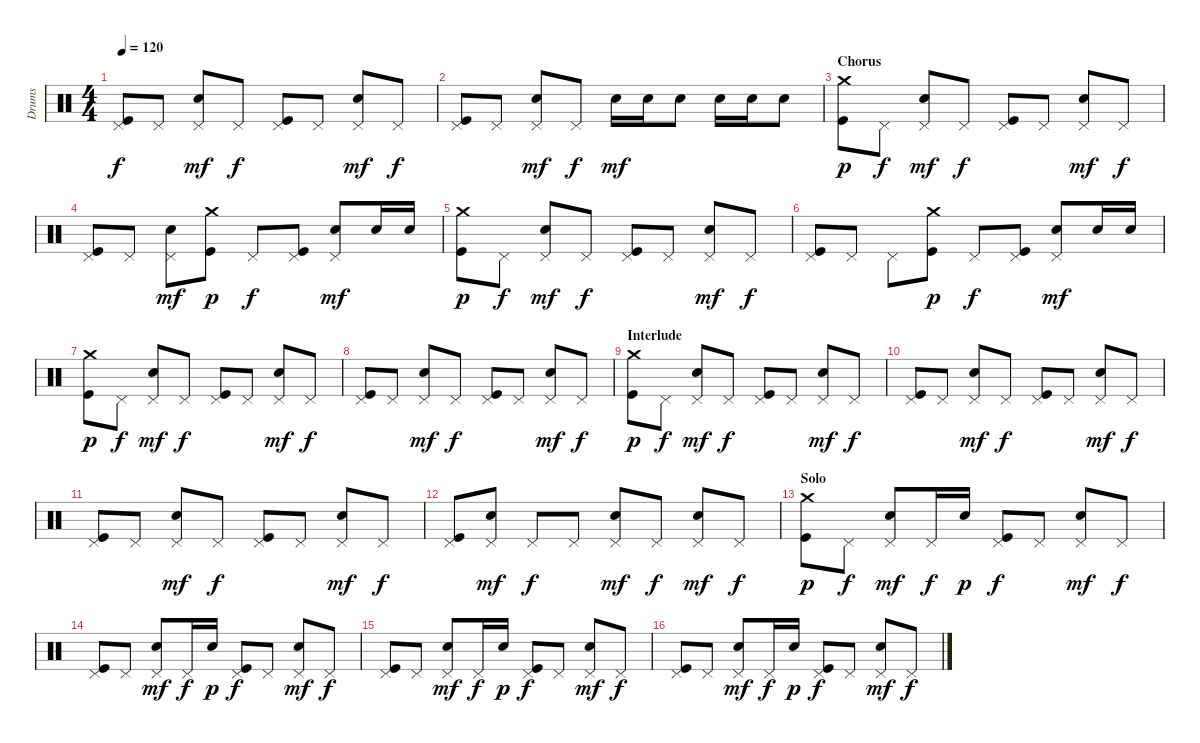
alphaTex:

\track ("Drums" "Drums") {instrument percussion}
\staff {score}
\articulation defaults
\ts (4 4)
\tempo 120
\clef neutral
\ks c
("Pedal Hi-Hat (hit)" "Kick (hit)").8{dy f} "Pedal Hi-Hat (hit)".8 ("Pedal Hi-Hat (hit)" "Electric Snare (hit)").8{dy mf} "Pedal Hi-Hat (hit)".8{dy f} ("Pedal Hi-Hat (hit)" "Kick (hit)").8 "Pedal Hi-Hat (hit)".8 ("Pedal Hi-Hat (hit)" "Electric Snare (hit)").8{dy mf} "Pedal Hi-Hat (hit)".8{dy f} |
("Pedal Hi-Hat (hit)" "Kick (hit)").8 "Pedal Hi-Hat (hit)".8 ("Pedal Hi-Hat (hit)" "Electric Snare (hit)").8{dy mf} "Pedal Hi-Hat (hit)".8{dy f} "Electric Snare (hit)".16{dy mf} "Electric Snare (hit)".16 "Electric Snare (hit)".8 "Electric Snare (hit)".16 "Electric Snare (hit)".16 "Electric Snare (hit)".8 |
\section ("" "Chorus")
("Crash medium (hit)" "Kick (hit)").8{dy p} "Pedal Hi-Hat (hit)".8{dy f} ("Pedal Hi-Hat (hit)" "Electric Snare (hit)").8{dy mf} "Pedal Hi-Hat (hit)".8{dy f} ("Pedal Hi-Hat (hit)" "Kick (hit)").8 "Pedal Hi-Hat (hit)".8 ("Pedal Hi-Hat (hit)" "Electric Snare (hit)").8{dy mf} "Pedal Hi-Hat (hit)".8{dy f} |
("Pedal Hi-Hat (hit)" "Kick (hit)").8 "Pedal Hi-Hat (hit)".8 ("Pedal Hi-Hat (hit)" "Electric Snare (hit)").8{dy mf} ("Crash medium (hit)" "Kick (hit)").8{dy p} "Pedal Hi-Hat (hit)".8{dy f} ("Pedal Hi-Hat (hit)" "Kick (hit)").8 ("Pedal Hi-Hat (hit)" "Electric Snare (hit)").8{dy mf} "Electric Snare (hit)".16 "Electric Snare (hit)".16 |
("Crash medium (hit)" "Kick (hit)").8{dy p} "Pedal Hi-Hat (hit)".8{dy f} ("Pedal Hi-Hat (hit)" "Electric Snare (hit)").8{dy mf} "Pedal Hi-Hat (hit)".8{dy f} ("Pedal Hi-Hat (hit)" "Kick (hit)").8 "Pedal Hi-Hat (hit)".8 ("Pedal Hi-Hat (hit)" "Electric Snare (hit)").8{dy mf} "Pedal Hi-Hat (hit)".8{dy f} |
("Pedal Hi-Hat (hit)" "Kick (hit)").8 "Pedal Hi-Hat (hit)".8 "Pedal Hi-Hat (hit)".8 ("Crash medium (hit)" "Kick (hit)").8{dy p} "Pedal Hi-Hat (hit)".8{dy f} ("Pedal Hi-Hat (hit)" "Kick (hit)").8 ("Pedal Hi-Hat (hit)" "Electric Snare (hit)").8{dy mf} "Electric Snare (hit)".16 "Electric Snare (hit)".16 |
("Crash medium (hit)" "Kick (hit)").8{dy p} "Pedal Hi-Hat (hit)".8{dy f} ("Pedal Hi-Hat (hit)" "Electric Snare (hit)").8{dy mf} "Pedal Hi-Hat (hit)".8{dy f} ("Pedal Hi-Hat (hit)" "Kick (hit)").8 "Pedal Hi-Hat (hit)".8 ("Pedal Hi-Hat (hit)" "Electric Snare (hit)").8{dy mf} "Pedal Hi-Hat (hit)".8{dy f} |
("Pedal Hi-Hat (hit)" "Kick (hit)").8 "Pedal Hi-Hat (hit)".8 ("Pedal Hi-Hat (hit)" "Electric Snare (hit)").8{dy mf} "Pedal Hi-Hat (hit)".8{dy f} ("Pedal Hi-Hat (hit)" "Kick (hit)").8 "Pedal Hi-Hat (hit)".8 ("Pedal Hi-Hat (hit)" "Electric Snare (hit)").8{dy mf} "Pedal Hi-Hat (hit)".8{dy f} |
\section ("" "Interlude")
("Crash medium (hit)" "Kick (hit)").8{dy p} "Pedal Hi-Hat (hit)".8{dy f} ("Pedal Hi-Hat (hit)" "Electric Snare (hit)").8{dy mf} "Pedal Hi-Hat (hit)".8{dy f} ("Pedal Hi-Hat (hit)" "Kick (hit)").8 "Pedal Hi-Hat (hit)".8 ("Pedal Hi-Hat (hit)" "Electric Snare (hit)").8{dy mf} "Pedal Hi-Hat (hit)".8{dy f} |
("Pedal Hi-Hat (hit)" "Kick (hit)").8 "Pedal Hi-Hat (hit)".8 ("Pedal Hi-Hat (hit)" "Electric Snare (hit)").8{dy mf} "Pedal Hi-Hat (hit)".8{dy f} ("Pedal Hi-Hat (hit)" "Kick (hit)").8 "Pedal Hi-Hat (hit)".8 ("Pedal Hi-Hat (hit)" "Electric Snare (hit)").8{dy mf} "Pedal Hi-Hat (hit)".8{dy f} |
("Pedal Hi-Hat (hit)" "Kick (hit)").8 "Pedal Hi-Hat (hit)".8 ("Pedal Hi-Hat (hit)" "Electric Snare (hit)").8{dy mf} "Pedal Hi-Hat (hit)".8{dy f} ("Pedal Hi-Hat (hit)" "Kick (hit)").8 "Pedal Hi-Hat (hit)".8 ("Pedal Hi-Hat (hit)" "Electric Snare (hit)").8{dy mf} "Pedal Hi-Hat (hit)".8{dy f} |
("Pedal Hi-Hat (hit)" "Kick (hit)").8 ("Pedal Hi-Hat (hit)" "Electric Snare (hit)").8{dy mf} "Pedal Hi-Hat (hit)".8{dy f} "Pedal Hi-Hat (hit)".8 ("Pedal Hi-Hat (hit)" "Electric Snare (hit)").8{dy mf} "Pedal Hi-Hat (hit)".8{dy f} ("Pedal Hi-Hat (hit)" "Electric Snare (hit)").8{dy mf} "Pedal Hi-Hat (hit)".8{dy f} |
\section ("" "Solo")
("Crash medium (hit)" "Kick (hit)").8{dy p} "Pedal Hi-Hat (hit)".8{dy f} ("Pedal Hi-Hat (hit)" "Electric Snare (hit)").8{dy mf} "Pedal Hi-Hat (hit)".16{dy f} "Electric Snare (hit)".16{dy p} ("Pedal Hi-Hat (hit)" "Kick (hit)").8{dy f} "Pedal Hi-Hat (hit)".8 ("Pedal Hi-Hat (hit)" "Electric Snare (hit)").8{dy mf} "Pedal Hi-Hat (hit)".8{dy f} |
("Pedal Hi-Hat (hit)" "Kick (hit)").8 "Pedal Hi-Hat (hit)".8 ("Pedal Hi-Hat (hit)" "Electric Snare (hit)").8{dy mf} "Pedal Hi-Hat (hit)".16{dy f} "Electric Snare (hit)".16{dy p} ("Pedal Hi-Hat (hit)" "Kick (hit)").8{dy f} "Pedal Hi-Hat (hit)".8 ("Pedal Hi-Hat (hit)" "Electric Snare (hit)").8{dy mf} "Pedal Hi-Hat (hit)".8{dy f} |
("Pedal Hi-Hat (hit)" "Kick (hit)").8 "Pedal Hi-Hat (hit)".8 ("Pedal Hi-Hat (hit)" "Electric Snare (hit)").8{dy mf} "Pedal Hi-Hat (hit)".16{dy f} "Electric Snare (hit)".16{dy p} ("Pedal Hi-Hat (hit)" "Kick (hit)").8{dy f} "Pedal Hi-Hat (hit)".8 ("Pedal Hi-Hat (hit)" "Electric Snare (hit)").8{dy mf} "Pedal Hi-Hat (hit)".8{dy f} |
("Pedal Hi-Hat (hit)" "Kick (hit)").8 "Pedal Hi-Hat (hit)".8 ("Pedal Hi-Hat (hit)" "Electric Snare (hit)").8{dy mf} "Pedal Hi-Hat (hit)".16{dy f} "Electric Snare (hit)".16{dy p} ("Pedal Hi-Hat (hit)" "Kick (hit)").8{dy f} "Pedal Hi-Hat (hit)".8 ("Pedal Hi-Hat (hit)" "Electric Snare (hit)").8{dy mf} "Pedal Hi-Hat (hit)".8{dy f}
